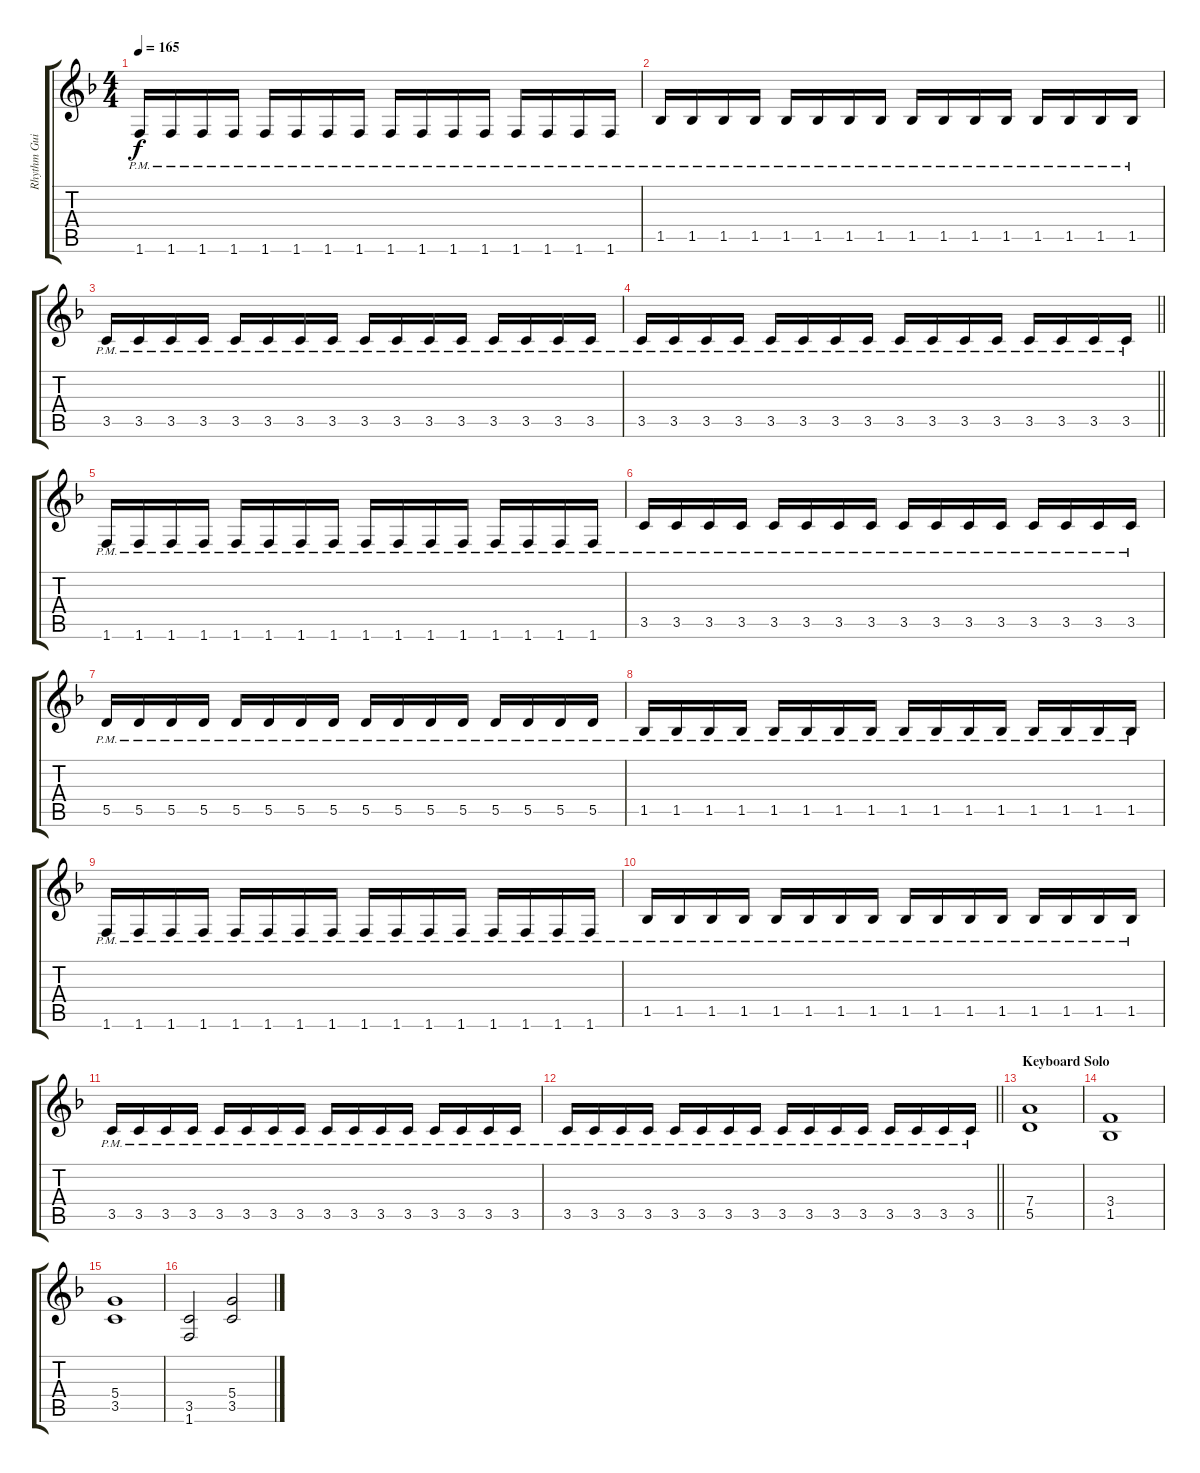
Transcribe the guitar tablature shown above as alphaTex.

\track ("Rhythm Guitar 2: Florian Ramsauer" "Rhythm Gui") {instrument distortionguitar}
\staff {score tabs}
\tuning (E4 B3 G3 D3 A2 E2) {hide}
\ts (4 4)
\tempo 165
\clef g2
\ks dminor
1.6{pm}.16{dy f} 1.6{pm}.16 1.6{pm}.16 1.6{pm}.16 1.6{pm}.16 1.6{pm}.16 1.6{pm}.16 1.6{pm}.16 1.6{pm}.16 1.6{pm}.16 1.6{pm}.16 1.6{pm}.16 1.6{pm}.16 1.6{pm}.16 1.6{pm}.16 1.6{pm}.16 |
1.5{pm}.16 1.5{pm}.16 1.5{pm}.16 1.5{pm}.16 1.5{pm}.16 1.5{pm}.16 1.5{pm}.16 1.5{pm}.16 1.5{pm}.16 1.5{pm}.16 1.5{pm}.16 1.5{pm}.16 1.5{pm}.16 1.5{pm}.16 1.5{pm}.16 1.5{pm}.16 |
3.5{pm}.16 3.5{pm}.16 3.5{pm}.16 3.5{pm}.16 3.5{pm}.16 3.5{pm}.16 3.5{pm}.16 3.5{pm}.16 3.5{pm}.16 3.5{pm}.16 3.5{pm}.16 3.5{pm}.16 3.5{pm}.16 3.5{pm}.16 3.5{pm}.16 3.5{pm}.16 |
\barLineRight lightlight
3.5{pm}.16 3.5{pm}.16 3.5{pm}.16 3.5{pm}.16 3.5{pm}.16 3.5{pm}.16 3.5{pm}.16 3.5{pm}.16 3.5{pm}.16 3.5{pm}.16 3.5{pm}.16 3.5{pm}.16 3.5{pm}.16 3.5{pm}.16 3.5{pm}.16 3.5{pm}.16 |
1.6{pm}.16 1.6{pm}.16 1.6{pm}.16 1.6{pm}.16 1.6{pm}.16 1.6{pm}.16 1.6{pm}.16 1.6{pm}.16 1.6{pm}.16 1.6{pm}.16 1.6{pm}.16 1.6{pm}.16 1.6{pm}.16 1.6{pm}.16 1.6{pm}.16 1.6{pm}.16 |
3.5{pm}.16 3.5{pm}.16 3.5{pm}.16 3.5{pm}.16 3.5{pm}.16 3.5{pm}.16 3.5{pm}.16 3.5{pm}.16 3.5{pm}.16 3.5{pm}.16 3.5{pm}.16 3.5{pm}.16 3.5{pm}.16 3.5{pm}.16 3.5{pm}.16 3.5{pm}.16 |
5.5{pm}.16 5.5{pm}.16 5.5{pm}.16 5.5{pm}.16 5.5{pm}.16 5.5{pm}.16 5.5{pm}.16 5.5{pm}.16 5.5{pm}.16 5.5{pm}.16 5.5{pm}.16 5.5{pm}.16 5.5{pm}.16 5.5{pm}.16 5.5{pm}.16 5.5{pm}.16 |
1.5{pm}.16 1.5{pm}.16 1.5{pm}.16 1.5{pm}.16 1.5{pm}.16 1.5{pm}.16 1.5{pm}.16 1.5{pm}.16 1.5{pm}.16 1.5{pm}.16 1.5{pm}.16 1.5{pm}.16 1.5{pm}.16 1.5{pm}.16 1.5{pm}.16 1.5{pm}.16 |
1.6{pm}.16 1.6{pm}.16 1.6{pm}.16 1.6{pm}.16 1.6{pm}.16 1.6{pm}.16 1.6{pm}.16 1.6{pm}.16 1.6{pm}.16 1.6{pm}.16 1.6{pm}.16 1.6{pm}.16 1.6{pm}.16 1.6{pm}.16 1.6{pm}.16 1.6{pm}.16 |
1.5{pm}.16 1.5{pm}.16 1.5{pm}.16 1.5{pm}.16 1.5{pm}.16 1.5{pm}.16 1.5{pm}.16 1.5{pm}.16 1.5{pm}.16 1.5{pm}.16 1.5{pm}.16 1.5{pm}.16 1.5{pm}.16 1.5{pm}.16 1.5{pm}.16 1.5{pm}.16 |
3.5{pm}.16 3.5{pm}.16 3.5{pm}.16 3.5{pm}.16 3.5{pm}.16 3.5{pm}.16 3.5{pm}.16 3.5{pm}.16 3.5{pm}.16 3.5{pm}.16 3.5{pm}.16 3.5{pm}.16 3.5{pm}.16 3.5{pm}.16 3.5{pm}.16 3.5{pm}.16 |
\barLineRight lightlight
3.5{pm}.16 3.5{pm}.16 3.5{pm}.16 3.5{pm}.16 3.5{pm}.16 3.5{pm}.16 3.5{pm}.16 3.5{pm}.16 3.5{pm}.16 3.5{pm}.16 3.5{pm}.16 3.5{pm}.16 3.5{pm}.16 3.5{pm}.16 3.5{pm}.16 3.5{pm}.16 |
\section ("" "Keyboard Solo")
(7.4 5.5).1 |
(3.4 1.5).1 |
(5.4 3.5).1 |
(3.5 1.6).2 (5.4 3.5).2
